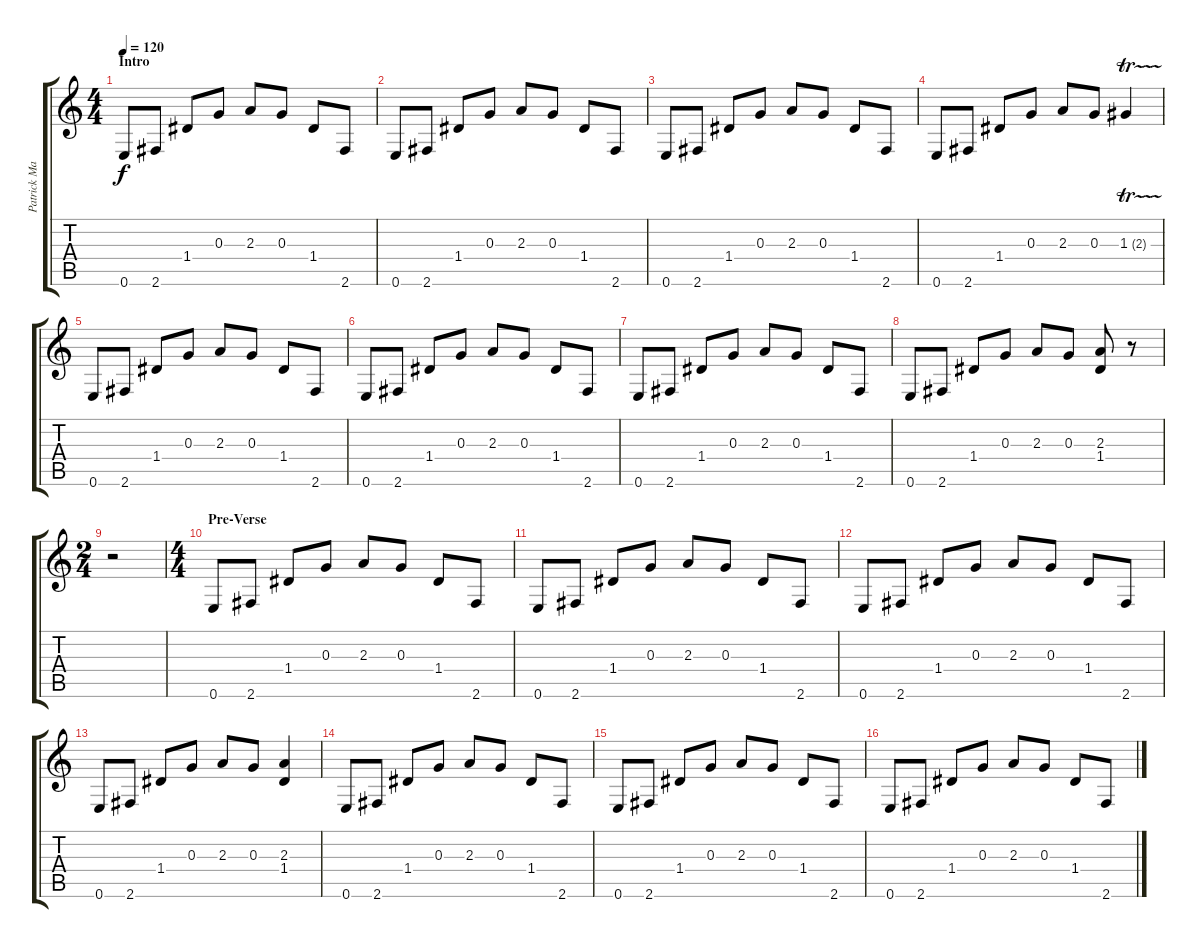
\track ("Patrick Mameli " "Patrick Ma") {instrument distortionguitar}
\staff {score tabs}
\tuning (E4 B3 G3 D3 A2 E2) {hide}
\ts (4 4)
\section ("" "Intro")
\tempo 120
\tempo 143
\tempo 120
\clef g2
\ks c
0.6.8{dy f instrument distortionguitar} 2.6.8 1.4.8 0.3.8 2.3.8 0.3.8 1.4.8 2.6.8 |
0.6.8 2.6.8 1.4.8 0.3.8 2.3.8 0.3.8 1.4.8 2.6.8 |
0.6.8 2.6.8 1.4.8 0.3.8 2.3.8 0.3.8 1.4.8 2.6.8 |
0.6.8 2.6.8 1.4.8 0.3.8 2.3.8 0.3.8 1.3{tr (2 32)}.4 |
0.6.8 2.6.8 1.4.8 0.3.8 2.3.8 0.3.8 1.4.8 2.6.8 |
0.6.8 2.6.8 1.4.8 0.3.8 2.3.8 0.3.8 1.4.8 2.6.8 |
0.6.8 2.6.8 1.4.8 0.3.8 2.3.8 0.3.8 1.4.8 2.6.8 |
0.6.8 2.6.8 1.4.8 0.3.8 2.3.8 0.3.8 (2.3 1.4).8 r.8 |
\ts (2 4)
r.2 |
\ts (4 4)
\section ("" "Pre-Verse")
0.6.8 2.6.8 1.4.8 0.3.8 2.3.8 0.3.8 1.4.8 2.6.8 |
0.6.8 2.6.8 1.4.8 0.3.8 2.3.8 0.3.8 1.4.8 2.6.8 |
0.6.8 2.6.8 1.4.8 0.3.8 2.3.8 0.3.8 1.4.8 2.6.8 |
0.6.8 2.6.8 1.4.8 0.3.8 2.3.8 0.3.8 (2.3 1.4).4 |
0.6.8 2.6.8 1.4.8 0.3.8 2.3.8 0.3.8 1.4.8 2.6.8 |
0.6.8 2.6.8 1.4.8 0.3.8 2.3.8 0.3.8 1.4.8 2.6.8 |
0.6.8 2.6.8 1.4.8 0.3.8 2.3.8 0.3.8 1.4.8 2.6.8
